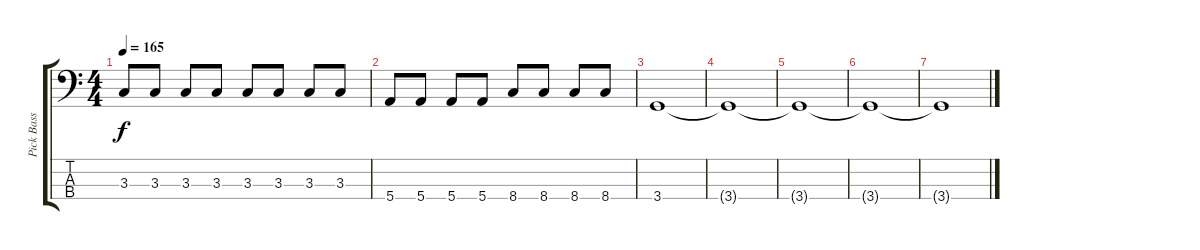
\track ("Pick Bass" "Pick Bass") {instrument electricbasspick}
\staff {score tabs}
\tuning (G2 D2 A1 E1) {hide}
\ts (4 4)
\tempo 165
\clef f4
\ks c
3.3.8{dy f} 3.3.8 3.3.8 3.3.8 3.3.8 3.3.8 3.3.8 3.3.8 |
5.4.8 5.4.8 5.4.8 5.4.8 8.4.8 8.4.8 8.4.8 8.4.8 |
3.4.1 |
3.4{t}.1 |
3.4{t}.1 |
3.4{t}.1 |
3.4{t}.1
